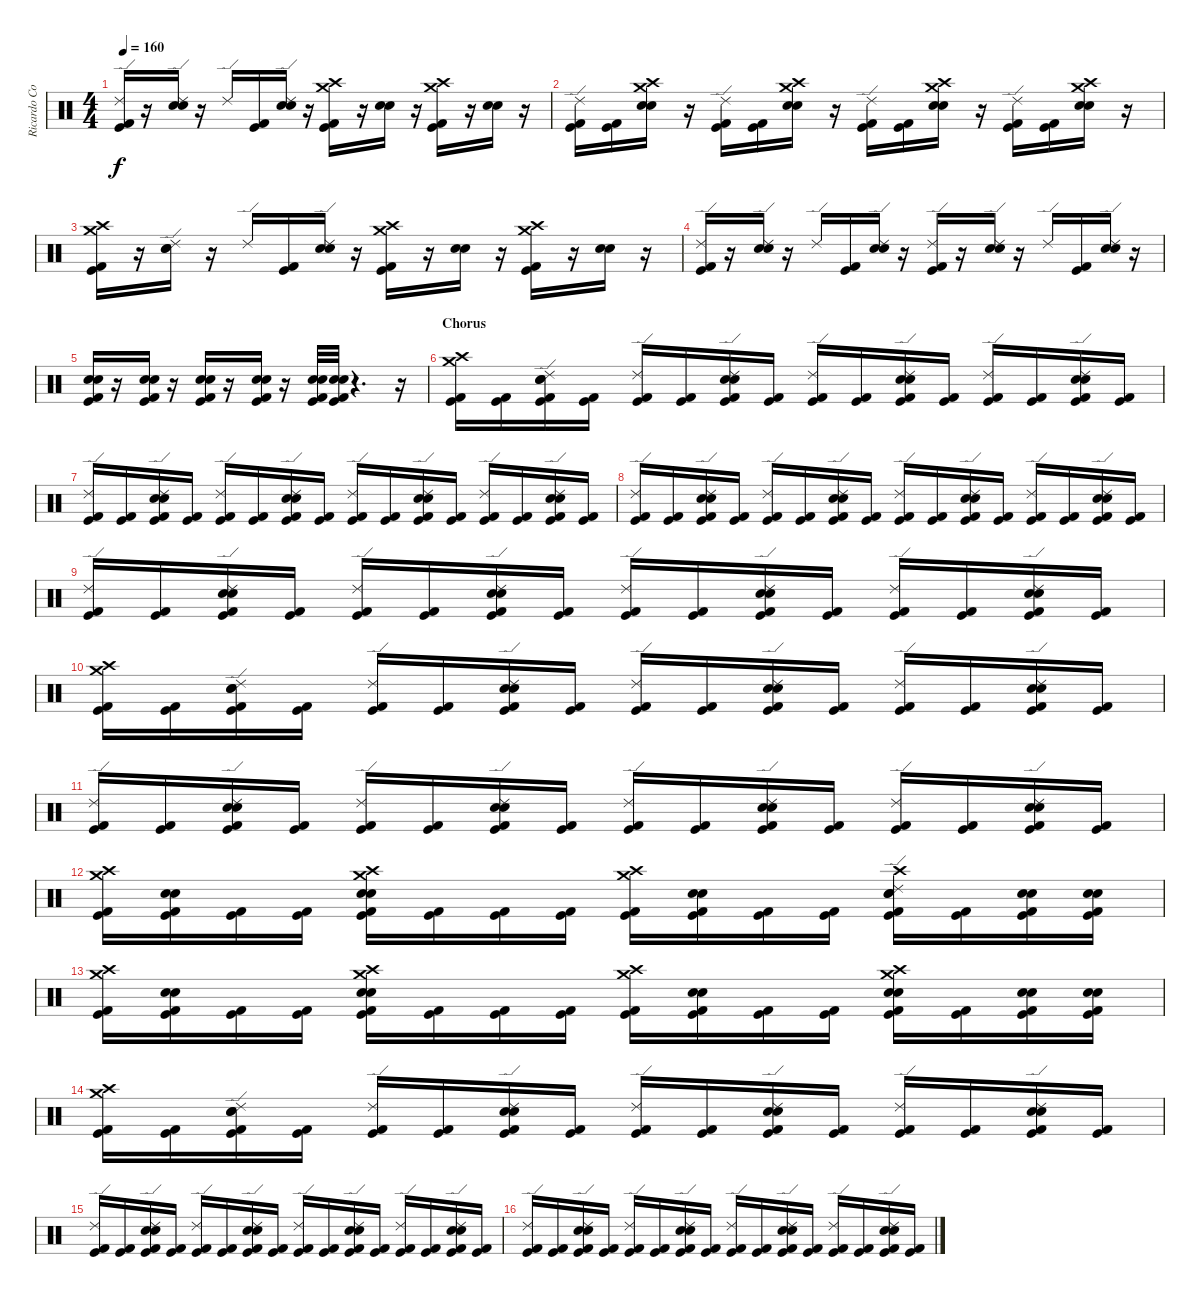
\track ("Ricardo Confessori (Batería)" "Ricardo Co") {instrument percussion}
\staff {score}
\articulation defaults
\ts (4 4)
\tempo 160
\clef neutral
\ks c
("Ride (edge) 2" "Kick (hit) 2" "Kick (hit)").16{dy f} r.16 ("Ride (edge) 2" "Electric Snare (hit)" "Snare (hit) 2").16 r.16 "Ride (edge) 2".16 ("Kick (hit) 2" "Kick (hit)").16 ("Ride (edge) 2" "Electric Snare (hit)" "Snare (hit) 2").16 r.16 ("Crash high (hit)" "Crash medium (hit)" "Kick (hit) 2" "Kick (hit)").16 r.16 ("Electric Snare (hit)" "Snare (hit) 2").16 r.16 ("Crash high (hit)" "Crash medium (hit)" "Kick (hit)" "Kick (hit) 2").16 r.16 ("Electric Snare (hit)" "Snare (hit) 2").16 r.16 |
("Ride (edge) 2" "Kick (hit) 2" "Kick (hit)").16 ("Kick (hit) 2" "Kick (hit)").16 ("Crash high (hit)" "Crash medium (hit)" "Electric Snare (hit)" "Snare (hit) 2").16 r.16 ("Ride (edge) 2" "Kick (hit) 2" "Kick (hit)").16 ("Kick (hit) 2" "Kick (hit)").16 ("Crash high (hit)" "Crash medium (hit)" "Electric Snare (hit)" "Snare (hit) 2").16 r.16 ("Ride (edge) 2" "Kick (hit) 2" "Kick (hit)").16 ("Kick (hit) 2" "Kick (hit)").16 ("Crash high (hit)" "Crash medium (hit)" "Electric Snare (hit)" "Snare (hit) 2").16 r.16 ("Ride (edge) 2" "Kick (hit) 2" "Kick (hit)").16 ("Kick (hit) 2" "Kick (hit)").16 ("Crash medium (hit)" "Crash high (hit)" "Electric Snare (hit)" "Snare (hit) 2").16 r.16 |
("Crash medium (hit)" "Crash high (hit)" "Kick (hit) 2" "Kick (hit)").16 r.16 ("Ride (edge) 2" "Electric Snare (hit)" "Snare (hit) 2").16 r.16 "Ride (edge) 2".16 ("Kick (hit) 2" "Kick (hit)").16 ("Ride (edge) 2" "Electric Snare (hit)" "Snare (hit) 2").16 r.16 ("Crash high (hit)" "Crash medium (hit)" "Kick (hit) 2" "Kick (hit)").16 r.16 ("Electric Snare (hit)" "Snare (hit) 2").16 r.16 ("Crash high (hit)" "Crash medium (hit)" "Kick (hit) 2" "Kick (hit)").16 r.16 ("Electric Snare (hit)" "Snare (hit) 2").16 r.16 |
("Ride (edge) 2" "Kick (hit) 2" "Kick (hit)").16 r.16 ("Ride (edge) 2" "Electric Snare (hit)" "Snare (hit) 2").16 r.16 "Ride (edge) 2".16 ("Kick (hit)" "Kick (hit) 2").16 ("Ride (edge) 2" "Electric Snare (hit)" "Snare (hit) 2").16 r.16 ("Ride (edge) 2" "Kick (hit) 2" "Kick (hit)").16 r.16 ("Ride (edge) 2" "Electric Snare (hit)" "Snare (hit) 2").16 r.16 "Ride (edge) 2".16 ("Kick (hit)" "Kick (hit) 2").16 ("Ride (edge) 2" "Electric Snare (hit)" "Snare (hit) 2").16 r.16 |
("Kick (hit) 2" "Snare (hit) 2" "Electric Snare (hit)" "Kick (hit)").16 r.16 ("Electric Snare (hit)" "Snare (hit) 2" "Kick (hit) 2" "Kick (hit)").16 r.16 ("Kick (hit) 2" "Snare (hit) 2" "Electric Snare (hit)" "Kick (hit)").16 r.16 ("Electric Snare (hit)" "Snare (hit) 2" "Kick (hit) 2" "Kick (hit)").16 r.16 ("Kick (hit) 2" "Kick (hit)" "Electric Snare (hit)" "Snare (hit) 2").32 ("Kick (hit) 2" "Kick (hit)" "Electric Snare (hit)" "Snare (hit) 2").32 r.4{d} r.16 |
\section ("" "Chorus")
("Crash high (hit)" "Crash medium (hit)" "Kick (hit) 2" "Kick (hit)").16 ("Kick (hit) 2" "Kick (hit)").16 ("Ride (edge) 2" "Snare (hit) 2" "Electric Snare (hit)" "Kick (hit) 2" "Kick (hit)").16 ("Kick (hit) 2" "Kick (hit)").16 ("Ride (edge) 2" "Kick (hit) 2" "Kick (hit)").16 ("Kick (hit) 2" "Kick (hit)").16 ("Ride (edge) 2" "Electric Snare (hit)" "Snare (hit) 2" "Kick (hit) 2" "Kick (hit)").16 ("Kick (hit) 2" "Kick (hit)").16 ("Ride (edge) 2" "Kick (hit) 2" "Kick (hit)").16 ("Kick (hit) 2" "Kick (hit)").16 ("Ride (edge) 2" "Snare (hit) 2" "Electric Snare (hit)" "Kick (hit) 2" "Kick (hit)").16 ("Kick (hit) 2" "Kick (hit)").16 ("Ride (edge) 2" "Kick (hit) 2" "Kick (hit)").16 ("Kick (hit) 2" "Kick (hit)").16 ("Ride (edge) 2" "Electric Snare (hit)" "Snare (hit) 2" "Kick (hit) 2" "Kick (hit)").16 ("Kick (hit) 2" "Kick (hit)").16 |
("Ride (edge) 2" "Kick (hit) 2" "Kick (hit)").16 ("Kick (hit) 2" "Kick (hit)").16 ("Ride (edge) 2" "Snare (hit) 2" "Electric Snare (hit)" "Kick (hit) 2" "Kick (hit)").16 ("Kick (hit) 2" "Kick (hit)").16 ("Ride (edge) 2" "Kick (hit) 2" "Kick (hit)").16 ("Kick (hit) 2" "Kick (hit)").16 ("Ride (edge) 2" "Electric Snare (hit)" "Snare (hit) 2" "Kick (hit) 2" "Kick (hit)").16 ("Kick (hit) 2" "Kick (hit)").16 ("Ride (edge) 2" "Kick (hit) 2" "Kick (hit)").16 ("Kick (hit) 2" "Kick (hit)").16 ("Ride (edge) 2" "Snare (hit) 2" "Electric Snare (hit)" "Kick (hit) 2" "Kick (hit)").16 ("Kick (hit) 2" "Kick (hit)").16 ("Ride (edge) 2" "Kick (hit) 2" "Kick (hit)").16 ("Kick (hit) 2" "Kick (hit)").16 ("Ride (edge) 2" "Electric Snare (hit)" "Snare (hit) 2" "Kick (hit) 2" "Kick (hit)").16 ("Kick (hit) 2" "Kick (hit)").16 |
("Ride (edge) 2" "Kick (hit) 2" "Kick (hit)").16 ("Kick (hit) 2" "Kick (hit)").16 ("Ride (edge) 2" "Snare (hit) 2" "Electric Snare (hit)" "Kick (hit) 2" "Kick (hit)").16 ("Kick (hit) 2" "Kick (hit)").16 ("Ride (edge) 2" "Kick (hit) 2" "Kick (hit)").16 ("Kick (hit) 2" "Kick (hit)").16 ("Ride (edge) 2" "Electric Snare (hit)" "Snare (hit) 2" "Kick (hit) 2" "Kick (hit)").16 ("Kick (hit) 2" "Kick (hit)").16 ("Ride (edge) 2" "Kick (hit) 2" "Kick (hit)").16 ("Kick (hit) 2" "Kick (hit)").16 ("Ride (edge) 2" "Snare (hit) 2" "Electric Snare (hit)" "Kick (hit) 2" "Kick (hit)").16 ("Kick (hit) 2" "Kick (hit)").16 ("Ride (edge) 2" "Kick (hit) 2" "Kick (hit)").16 ("Kick (hit) 2" "Kick (hit)").16 ("Ride (edge) 2" "Electric Snare (hit)" "Snare (hit) 2" "Kick (hit) 2" "Kick (hit)").16 ("Kick (hit) 2" "Kick (hit)").16 |
("Ride (edge) 2" "Kick (hit) 2" "Kick (hit)").16 ("Kick (hit) 2" "Kick (hit)").16 ("Ride (edge) 2" "Snare (hit) 2" "Electric Snare (hit)" "Kick (hit) 2" "Kick (hit)").16 ("Kick (hit) 2" "Kick (hit)").16 ("Ride (edge) 2" "Kick (hit) 2" "Kick (hit)").16 ("Kick (hit) 2" "Kick (hit)").16 ("Ride (edge) 2" "Electric Snare (hit)" "Snare (hit) 2" "Kick (hit) 2" "Kick (hit)").16 ("Kick (hit) 2" "Kick (hit)").16 ("Ride (edge) 2" "Kick (hit) 2" "Kick (hit)").16 ("Kick (hit) 2" "Kick (hit)").16 ("Ride (edge) 2" "Snare (hit) 2" "Electric Snare (hit)" "Kick (hit) 2" "Kick (hit)").16 ("Kick (hit) 2" "Kick (hit)").16 ("Ride (edge) 2" "Kick (hit) 2" "Kick (hit)").16 ("Kick (hit) 2" "Kick (hit)").16 ("Ride (edge) 2" "Electric Snare (hit)" "Snare (hit) 2" "Kick (hit) 2" "Kick (hit)").16 ("Kick (hit) 2" "Kick (hit)").16 |
("Crash high (hit)" "Crash medium (hit)" "Kick (hit) 2" "Kick (hit)").16 ("Kick (hit) 2" "Kick (hit)").16 ("Ride (edge) 2" "Snare (hit) 2" "Electric Snare (hit)" "Kick (hit) 2" "Kick (hit)").16 ("Kick (hit) 2" "Kick (hit)").16 ("Ride (edge) 2" "Kick (hit) 2" "Kick (hit)").16 ("Kick (hit) 2" "Kick (hit)").16 ("Ride (edge) 2" "Electric Snare (hit)" "Snare (hit) 2" "Kick (hit) 2" "Kick (hit)").16 ("Kick (hit) 2" "Kick (hit)").16 ("Ride (edge) 2" "Kick (hit) 2" "Kick (hit)").16 ("Kick (hit) 2" "Kick (hit)").16 ("Ride (edge) 2" "Snare (hit) 2" "Electric Snare (hit)" "Kick (hit) 2" "Kick (hit)").16 ("Kick (hit) 2" "Kick (hit)").16 ("Ride (edge) 2" "Kick (hit) 2" "Kick (hit)").16 ("Kick (hit) 2" "Kick (hit)").16 ("Ride (edge) 2" "Electric Snare (hit)" "Snare (hit) 2" "Kick (hit) 2" "Kick (hit)").16 ("Kick (hit) 2" "Kick (hit)").16 |
("Ride (edge) 2" "Kick (hit) 2" "Kick (hit)").16 ("Kick (hit) 2" "Kick (hit)").16 ("Ride (edge) 2" "Snare (hit) 2" "Electric Snare (hit)" "Kick (hit) 2" "Kick (hit)").16 ("Kick (hit) 2" "Kick (hit)").16 ("Ride (edge) 2" "Kick (hit) 2" "Kick (hit)").16 ("Kick (hit) 2" "Kick (hit)").16 ("Ride (edge) 2" "Electric Snare (hit)" "Snare (hit) 2" "Kick (hit) 2" "Kick (hit)").16 ("Kick (hit) 2" "Kick (hit)").16 ("Ride (edge) 2" "Kick (hit) 2" "Kick (hit)").16 ("Kick (hit) 2" "Kick (hit)").16 ("Ride (edge) 2" "Snare (hit) 2" "Electric Snare (hit)" "Kick (hit) 2" "Kick (hit)").16 ("Kick (hit) 2" "Kick (hit)").16 ("Ride (edge) 2" "Kick (hit) 2" "Kick (hit)").16 ("Kick (hit) 2" "Kick (hit)").16 ("Ride (edge) 2" "Electric Snare (hit)" "Snare (hit) 2" "Kick (hit) 2" "Kick (hit)").16 ("Kick (hit) 2" "Kick (hit)").16 |
("Crash high (hit)" "Crash medium (hit)" "Kick (hit) 2" "Kick (hit)").16 ("Electric Snare (hit)" "Snare (hit) 2" "Kick (hit) 2" "Kick (hit)").16 ("Kick (hit) 2" "Kick (hit)").16 ("Kick (hit) 2" "Kick (hit)").16 ("Electric Snare (hit)" "Snare (hit) 2" "Crash high (hit)" "Crash medium (hit)" "Kick (hit) 2" "Kick (hit)").16 ("Kick (hit) 2" "Kick (hit)").16 ("Kick (hit) 2" "Kick (hit)").16 ("Kick (hit) 2" "Kick (hit)").16 ("Crash high (hit)" "Crash medium (hit)" "Kick (hit) 2" "Kick (hit)").16 ("Electric Snare (hit)" "Snare (hit) 2" "Kick (hit) 2" "Kick (hit)").16 ("Kick (hit) 2" "Kick (hit)").16 ("Kick (hit) 2" "Kick (hit)").16 ("Electric Snare (hit)" "Crash high (hit)" "Snare (hit) 2" "Ride (edge) 2" "Kick (hit) 2" "Kick (hit)").16 ("Kick (hit) 2" "Kick (hit)").16 ("Electric Snare (hit)" "Snare (hit) 2" "Kick (hit) 2" "Kick (hit)").16 ("Electric Snare (hit)" "Snare (hit) 2" "Kick (hit) 2" "Kick (hit)").16 |
("Crash high (hit)" "Crash medium (hit)" "Kick (hit) 2" "Kick (hit)").16 ("Electric Snare (hit)" "Snare (hit) 2" "Kick (hit) 2" "Kick (hit)").16 ("Kick (hit) 2" "Kick (hit)").16 ("Kick (hit) 2" "Kick (hit)").16 ("Crash high (hit)" "Electric Snare (hit)" "Snare (hit) 2" "Crash medium (hit)" "Kick (hit) 2" "Kick (hit)").16 ("Kick (hit) 2" "Kick (hit)").16 ("Kick (hit) 2" "Kick (hit)").16 ("Kick (hit) 2" "Kick (hit)").16 ("Crash high (hit)" "Crash medium (hit)" "Kick (hit) 2" "Kick (hit)").16 ("Electric Snare (hit)" "Snare (hit) 2" "Kick (hit) 2" "Kick (hit)").16 ("Kick (hit) 2" "Kick (hit)").16 ("Kick (hit) 2" "Kick (hit)").16 ("Electric Snare (hit)" "Snare (hit) 2" "Crash high (hit)" "Crash medium (hit)" "Kick (hit) 2" "Kick (hit)").16 ("Kick (hit) 2" "Kick (hit)").16 ("Electric Snare (hit)" "Snare (hit) 2" "Kick (hit) 2" "Kick (hit)").16 ("Electric Snare (hit)" "Snare (hit) 2" "Kick (hit) 2" "Kick (hit)").16 |
("Crash high (hit)" "Crash medium (hit)" "Kick (hit) 2" "Kick (hit)").16 ("Kick (hit) 2" "Kick (hit)").16 ("Ride (edge) 2" "Snare (hit) 2" "Electric Snare (hit)" "Kick (hit) 2" "Kick (hit)").16 ("Kick (hit) 2" "Kick (hit)").16 ("Ride (edge) 2" "Kick (hit) 2" "Kick (hit)").16 ("Kick (hit) 2" "Kick (hit)").16 ("Ride (edge) 2" "Electric Snare (hit)" "Snare (hit) 2" "Kick (hit) 2" "Kick (hit)").16 ("Kick (hit) 2" "Kick (hit)").16 ("Ride (edge) 2" "Kick (hit) 2" "Kick (hit)").16 ("Kick (hit) 2" "Kick (hit)").16 ("Ride (edge) 2" "Snare (hit) 2" "Electric Snare (hit)" "Kick (hit) 2" "Kick (hit)").16 ("Kick (hit) 2" "Kick (hit)").16 ("Ride (edge) 2" "Kick (hit) 2" "Kick (hit)").16 ("Kick (hit) 2" "Kick (hit)").16 ("Ride (edge) 2" "Electric Snare (hit)" "Snare (hit) 2" "Kick (hit) 2" "Kick (hit)").16 ("Kick (hit) 2" "Kick (hit)").16 |
("Ride (edge) 2" "Kick (hit) 2" "Kick (hit)").16 ("Kick (hit) 2" "Kick (hit)").16 ("Ride (edge) 2" "Snare (hit) 2" "Electric Snare (hit)" "Kick (hit) 2" "Kick (hit)").16 ("Kick (hit) 2" "Kick (hit)").16 ("Ride (edge) 2" "Kick (hit) 2" "Kick (hit)").16 ("Kick (hit) 2" "Kick (hit)").16 ("Ride (edge) 2" "Electric Snare (hit)" "Snare (hit) 2" "Kick (hit) 2" "Kick (hit)").16 ("Kick (hit) 2" "Kick (hit)").16 ("Ride (edge) 2" "Kick (hit) 2" "Kick (hit)").16 ("Kick (hit) 2" "Kick (hit)").16 ("Ride (edge) 2" "Snare (hit) 2" "Electric Snare (hit)" "Kick (hit) 2" "Kick (hit)").16 ("Kick (hit) 2" "Kick (hit)").16 ("Ride (edge) 2" "Kick (hit) 2" "Kick (hit)").16 ("Kick (hit) 2" "Kick (hit)").16 ("Ride (edge) 2" "Electric Snare (hit)" "Snare (hit) 2" "Kick (hit) 2" "Kick (hit)").16 ("Kick (hit) 2" "Kick (hit)").16 |
("Ride (edge) 2" "Kick (hit) 2" "Kick (hit)").16 ("Kick (hit) 2" "Kick (hit)").16 ("Ride (edge) 2" "Snare (hit) 2" "Electric Snare (hit)" "Kick (hit) 2" "Kick (hit)").16 ("Kick (hit) 2" "Kick (hit)").16 ("Ride (edge) 2" "Kick (hit) 2" "Kick (hit)").16 ("Kick (hit) 2" "Kick (hit)").16 ("Ride (edge) 2" "Electric Snare (hit)" "Snare (hit) 2" "Kick (hit) 2" "Kick (hit)").16 ("Kick (hit) 2" "Kick (hit)").16 ("Ride (edge) 2" "Kick (hit) 2" "Kick (hit)").16 ("Kick (hit) 2" "Kick (hit)").16 ("Ride (edge) 2" "Snare (hit) 2" "Electric Snare (hit)" "Kick (hit) 2" "Kick (hit)").16 ("Kick (hit) 2" "Kick (hit)").16 ("Ride (edge) 2" "Kick (hit) 2" "Kick (hit)").16 ("Kick (hit) 2" "Kick (hit)").16 ("Ride (edge) 2" "Electric Snare (hit)" "Snare (hit) 2" "Kick (hit) 2" "Kick (hit)").16 ("Kick (hit) 2" "Kick (hit)").16
